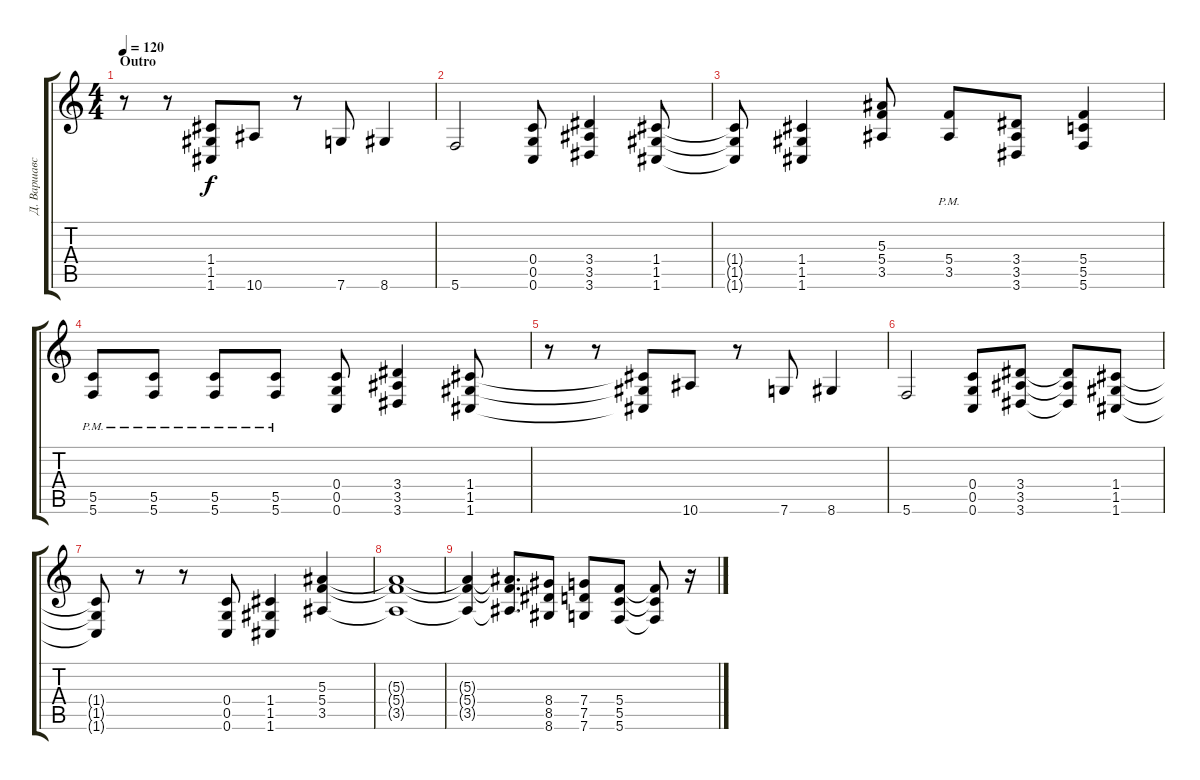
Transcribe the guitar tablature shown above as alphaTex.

\track ("Д. Варшавский" "Д. Варшавс") {instrument distortionguitar}
\staff {score tabs}
\tuning (D4 A3 F3 C3 G2 C2) {hide}
\ts (4 4)
\section ("" "Outro")
\tempo 120
\clef g2
\ks c
r.8{dy f} r.8 (1.4{t} 1.5{t} 1.6{t}).8 10.6.8 r.8 7.6.8 8.6.4 |
5.6.2 (0.4 0.5 0.6).8 (3.4 3.5 3.6).4 (1.4 1.5 1.6).8 |
(1.4{t} 1.5{t} 1.6{t}).8 (1.4 1.5 1.6).4 (5.3 5.4 3.5).8 (5.4{pm} 3.5{pm}).8 (3.4 3.5 3.6).8 (5.4 5.5 5.6).4 |
(5.5{pm} 5.6{pm}).8 (5.5{pm} 5.6{pm}).8 (5.5{pm} 5.6{pm}).8 (5.5{pm} 5.6{pm}).8 (0.4 0.5 0.6).8 (3.4 3.5 3.6).4 (1.4 1.5 1.6).8 |
r.8 r.8 (1.4{t} 1.5{t} 1.6{t}).8 10.6.8 r.8 7.6.8 8.6.4 |
5.6.2 (0.4 0.5 0.6).8 (3.4 3.5 3.6).8 (3.4{t} 3.5{t} 3.6{t}).8 (1.4 1.5 1.6).8 |
(1.4{t} 1.5{t} 1.6{t}).8 r.8 r.8 (0.4 0.5 0.6).8 (1.4 1.5 1.6).4 (5.3 5.4 3.5).4 |
(5.3{t} 5.4{t} 3.5{t}).1 |
(5.3{t} 5.4{t} 3.5{t}).4 (5.3{t} 5.4{t} 3.5{t}).8{d} (8.4 8.5 8.6).8 (7.4 7.5 7.6).8 (5.4 5.5 5.6).8 (5.4{t} 5.5{t} 5.6{t}).8 r.16
